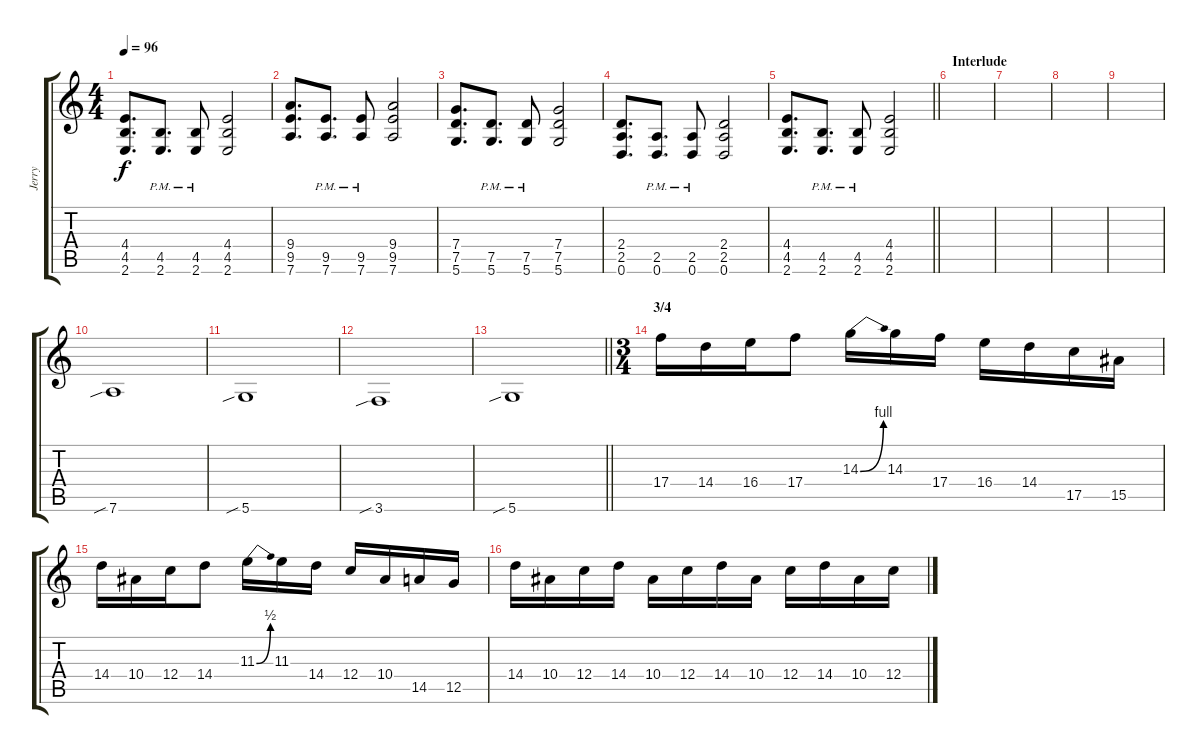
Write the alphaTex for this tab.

\track ("Jerry" "Jerry") {instrument distortionguitar}
\staff {score tabs}
\tuning (D4 A3 F3 C3 G2 D2) {hide}
\ts (4 4)
\tempo 96
\clef g2
\ks c
(4.4 4.5 2.6).8{d dy f} (4.5{pm} 2.6{pm}).8{d} (4.5{pm} 2.6{pm}).8 (4.4 4.5 2.6).2 |
(9.4 9.5 7.6).8{d} (9.5{pm} 7.6{pm}).8{d} (9.5{pm} 7.6{pm}).8 (9.4 9.5 7.6).2 |
(7.4 7.5 5.6).8{d} (7.5{pm} 5.6{pm}).8{d} (7.5{pm} 5.6{pm}).8 (7.4 7.5 5.6).2 |
(2.4 2.5 0.6).8{d} (2.5{pm} 0.6{pm}).8{d} (2.5{pm} 0.6{pm}).8 (2.4 2.5 0.6).2 |
\barLineRight lightlight
(4.4 4.5 2.6).8{d} (4.5{pm} 2.6{pm}).8{d} (4.5{pm} 2.6{pm}).8 (4.4 4.5 2.6).2 |
\section ("" "Interlude")
|
|
|
|
7.6{sib}.1 |
5.6{sib}.1 |
3.6{sib}.1 |
\barLineRight lightlight
5.6{sib}.1 |
\ts (3 4)
\section ("" "3/4")
17.4.16 14.4.16 16.4.16 17.4.8 14.3{be (bend 0 0 60 4)}.16 14.3.16 17.4.16 16.4.16 14.4.16 17.5.16 15.5.16 |
14.4.16 10.4.16 12.4.16 14.4.8 11.3{be (bend 0 0 60 2)}.16 11.3.16 14.4.16 12.4.16 10.4.16 14.5.16 12.5.16 |
14.4.16 10.4.16 12.4.16 14.4.16 10.4.16 12.4.16 14.4.16 10.4.16 12.4.16 14.4.16 10.4.16 12.4.16
